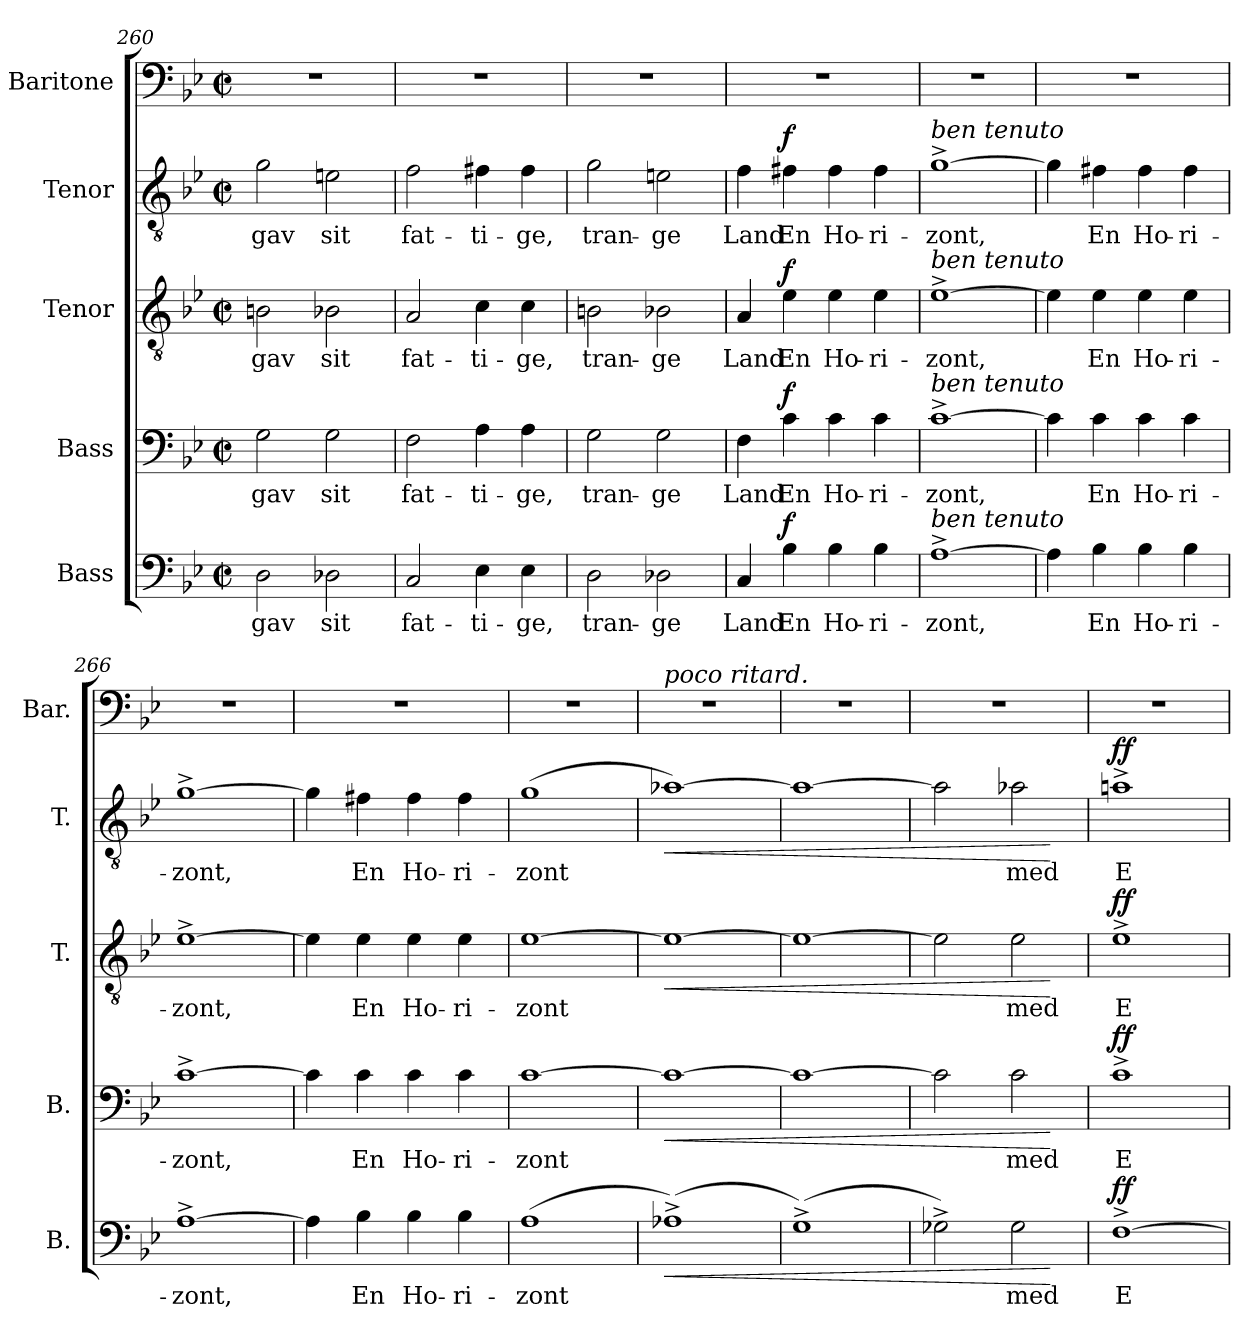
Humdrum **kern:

**kern	**text	**dynam	**kern	**text	**dynam	**kern	**text	**dynam	**kern	**text	**dynam	**kern
*part5	*part5	*part5	*part4	*part4	*part4	*part3	*part3	*part3	*part2	*part2	*part2	*part1
*staff5	*staff5	*staff5	*staff4	*staff4	*staff4	*staff3	*staff3	*staff3	*staff2	*staff2	*staff2	*staff1
*I"Bass	*	*	*I"Bass	*	*	*I"Tenor	*	*	*I"Tenor	*	*	*I"Baritone
*I'B.	*	*	*I'B.	*	*	*I'T.	*	*	*I'T.	*	*	*I'Bar.
*clefF4	*	*	*clefF4	*	*	*clefGv2	*	*	*clefGv2	*	*	*clefF4
*k[b-e-]	*	*	*k[b-e-]	*	*	*k[b-e-]	*	*	*k[b-e-]	*	*	*k[b-e-]
*M2/2	*	*	*M2/2	*	*	*M2/2	*	*	*M2/2	*	*	*M2/2
*met(c|)	*	*	*met(c|)	*	*	*met(c|)	*	*	*met(c|)	*	*	*met(c|)
=260	=260	=260	=260	=260	=260	=260	=260	=260	=260	=260	=260	=260
!	!LO:LY:b	!	!	!LO:LY:b	!	!	!LO:LY:b	!	!	!LO:LY:b	!	!
2D\	gav	.	2G\	gav	.	2Bn\	gav	.	2g\	gav	.	1r
!	!LO:LY:b	!	!	!LO:LY:b	!	!	!LO:LY:b	!	!	!LO:LY:b	!	!
2D-X\	sit	.	2G\	sit	.	2B-X\	sit	.	2en\	sit	.	.
=261	=261	=261	=261	=261	=261	=261	=261	=261	=261	=261	=261	=261
!	!LO:LY:b	!	!	!LO:LY:b	!	!	!LO:LY:b	!	!	!LO:LY:b	!	!
2C/	fat-	.	2F\	fat-	.	2A/	fat-	.	2f\	fat-	.	1r
!	!LO:LY:b	!	!	!LO:LY:b	!	!	!LO:LY:b	!	!	!LO:LY:b	!	!
4E-\	-ti-	.	4A\	-ti-	.	4c\	-ti-	.	4f#X\	-ti-	.	.
!	!LO:LY:b	!	!	!LO:LY:b	!	!	!LO:LY:b	!	!	!LO:LY:b	!	!
4E-\	-ge,	.	4A\	-ge,	.	4c\	-ge,	.	4f#\	-ge,	.	.
=262	=262	=262	=262	=262	=262	=262	=262	=262	=262	=262	=262	=262
!	!LO:LY:b	!	!	!LO:LY:b	!	!	!LO:LY:b	!	!	!LO:LY:b	!	!
2D\	tran-	.	2G\	tran-	.	2Bn\	tran-	.	2g\	tran-	.	1r
!	!LO:LY:b	!	!	!LO:LY:b	!	!	!LO:LY:b	!	!	!LO:LY:b	!	!
2D-X\	-ge	.	2G\	-ge	.	2B-X\	-ge	.	2en\	-ge	.	.
=263	=263	=263	=263	=263	=263	=263	=263	=263	=263	=263	=263	=263
!	!LO:LY:b	!	!	!LO:LY:b	!	!	!LO:LY:b	!	!	!LO:LY:b	!	!
4C/	Land	.	4F\	Land	.	4A/	Land	.	4f\	Land	.	1r
!	!LO:LY:b	!LO:DY:a	!	!LO:LY:b	!LO:DY:a	!	!LO:LY:b	!LO:DY:a	!	!LO:LY:b	!LO:DY:a	!
4B-\	En	f	4c\	En	f	4e-\	En	f	4f#X\	En	f	.
!	!LO:LY:b	!	!	!LO:LY:b	!	!	!LO:LY:b	!	!	!LO:LY:b	!	!
4B-\	Ho-	.	4c\	Ho-	.	4e-\	Ho-	.	4f#\	Ho-	.	.
!	!LO:LY:b	!	!	!LO:LY:b	!	!	!LO:LY:b	!	!	!LO:LY:b	!	!
4B-\	-ri-	.	4c\	-ri-	.	4e-\	-ri-	.	4f#\	-ri-	.	.
=264	=264	=264	=264	=264	=264	=264	=264	=264	=264	=264	=264	=264
!	!	!	!	!	!	!	!	!	!LO:TX:a:i:t=ben tenuto	!	!	!
!	!	!	!	!	!	!LO:TX:a:i:t=ben tenuto	!	!	!	!	!	!
!	!	!	!LO:TX:a:i:t=ben tenuto	!	!	!	!	!	!	!	!	!
!LO:TX:a:i:t=ben tenuto	!	!	!	!	!	!	!	!	!	!	!	!
!	!LO:LY:b	!	!	!LO:LY:b	!	!	!LO:LY:b	!	!	!LO:LY:b	!	!
[1A^	-zont,	.	[1c^	-zont,	.	[1e-^	-zont,	.	[1g^	-zont,	.	1r
=265	=265	=265	=265	=265	=265	=265	=265	=265	=265	=265	=265	=265
4A\]	.	.	4c\]	.	.	4e-\]	.	.	4g\]	.	.	1r
!	!LO:LY:b	!	!	!LO:LY:b	!	!	!LO:LY:b	!	!	!LO:LY:b	!	!
4B-\	En	.	4c\	En	.	4e-\	En	.	4f#X\	En	.	.
!	!LO:LY:b	!	!	!LO:LY:b	!	!	!LO:LY:b	!	!	!LO:LY:b	!	!
4B-\	Ho-	.	4c\	Ho-	.	4e-\	Ho-	.	4f#\	Ho-	.	.
!	!LO:LY:b	!	!	!LO:LY:b	!	!	!LO:LY:b	!	!	!LO:LY:b	!	!
4B-\	-ri-	.	4c\	-ri-	.	4e-\	-ri-	.	4f#\	-ri-	.	.
=266	=266	=266	=266	=266	=266	=266	=266	=266	=266	=266	=266	=266
!	!LO:LY:b	!	!	!LO:LY:b	!	!	!LO:LY:b	!	!	!LO:LY:b	!	!
[1A^	-zont,	.	[1c^	-zont,	.	[1e-^	-zont,	.	[1g^	-zont,	.	1r
!!LO:PB:g=z
=267	=267	=267	=267	=267	=267	=267	=267	=267	=267	=267	=267	=267
4A\]	.	.	4c\]	.	.	4e-\]	.	.	4g\]	.	.	1r
!	!LO:LY:b	!	!	!LO:LY:b	!	!	!LO:LY:b	!	!	!LO:LY:b	!	!
4B-\	En	.	4c\	En	.	4e-\	En	.	4f#X\	En	.	.
!	!LO:LY:b	!	!	!LO:LY:b	!	!	!LO:LY:b	!	!	!LO:LY:b	!	!
4B-\	Ho-	.	4c\	Ho-	.	4e-\	Ho-	.	4f#\	Ho-	.	.
!	!LO:LY:b	!	!	!LO:LY:b	!	!	!LO:LY:b	!	!	!LO:LY:b	!	!
4B-\	-ri-	.	4c\	-ri-	.	4e-\	-ri-	.	4f#\	-ri-	.	.
=268	=268	=268	=268	=268	=268	=268	=268	=268	=268	=268	=268	=268
!	!LO:LY:b	!	!	!LO:LY:b	!	!	!LO:LY:b	!	!	!LO:LY:b	!	!
(>1A	-zont	.	[1c	-zont	.	[1e-	-zont	.	(>1g	-zont	.	1r
=269	=269	=269	=269	=269	=269	=269	=269	=269	=269	=269	=269	=269
!	!	!	!	!	!	!	!	!	!	!	!	!LO:TX:a:i:t=poco ritard.
!	!	!LO:HP:b	!	!	!LO:HP:b	!	!	!LO:HP:b	!	!	!LO:HP:b	!
(>1A-X^)	.	<	1c_	.	<	1e-_	.	<	[1a-X)	.	<	1r
=270	=270	=270	=270	=270	=270	=270	=270	=270	=270	=270	=270	=270
(>1G^)	.	.	1c_	.	.	1e-_	.	.	1a-_	.	.	1r
=271	=271	=271	=271	=271	=271	=271	=271	=271	=271	=271	=271	=271
2G-X^\)	.	.	2c\]	.	.	2e-\]	.	.	2a-\]	.	.	1r
!	!LO:LY:b	!	!	!LO:LY:b	!	!	!LO:LY:b	!	!	!LO:LY:b	!	!
2G-\	med	.	2c\	med	.	2e-\	med	.	2a-X\	med	.	.
.	.	[	.	.	[	.	.	[	.	.	[	.
=272	=272	=272	=272	=272	=272	=272	=272	=272	=272	=272	=272	=272
!	!LO:LY:b	!LO:DY:a	!	!LO:LY:b	!LO:DY:a	!	!LO:LY:b	!LO:DY:a	!	!LO:LY:b	!LO:DY:a	!
[1F^	E-	ff	1c^	E-	ff	1e-^	E-	ff	1an^	E-	ff	1r
=	=	=	=	=	=	=	=	=	=	=	=	=
*-	*-	*-	*-	*-	*-	*-	*-	*-	*-	*-	*-	*-
